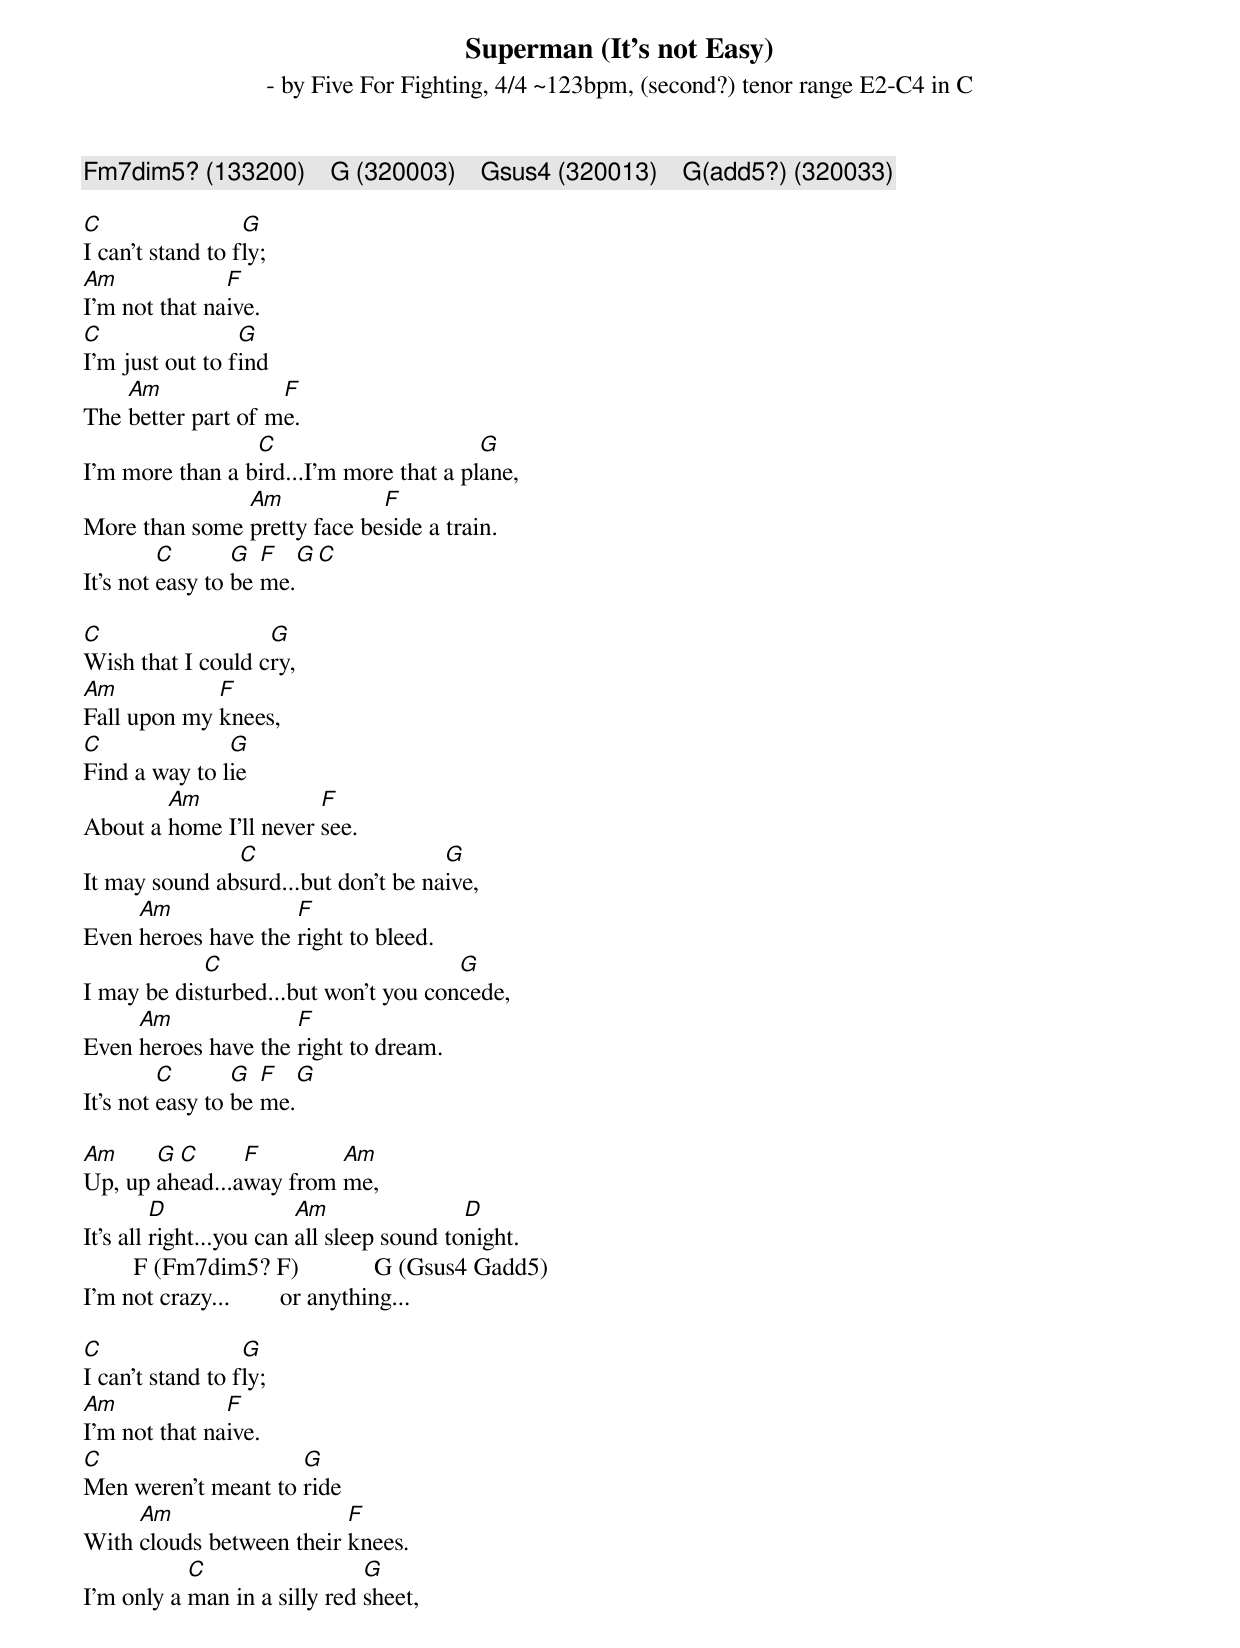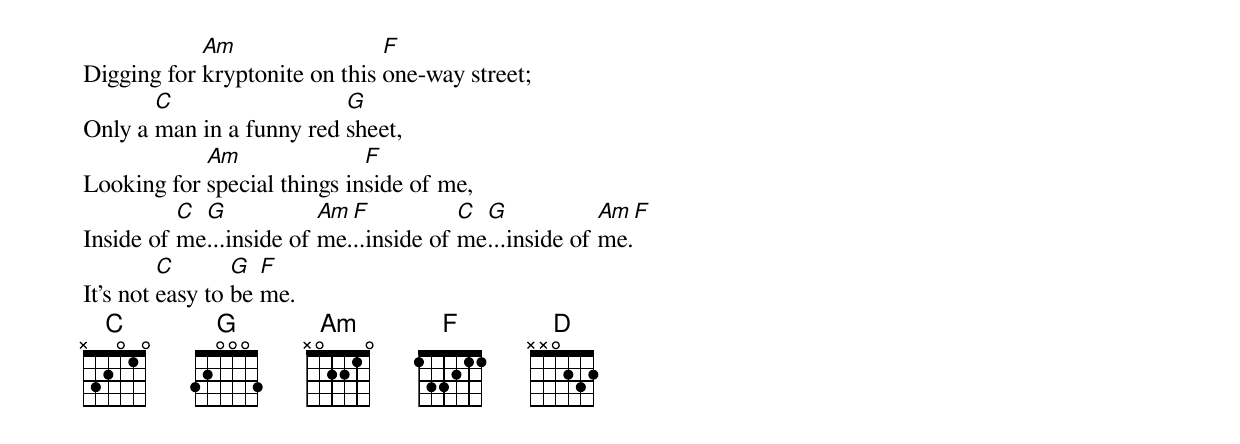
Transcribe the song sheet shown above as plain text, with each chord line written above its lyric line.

Superman (It's not Easy)
 - by Five For Fighting, 4/4 ~123bpm, (second?) tenor range E2-C4 in C

Fm7dim5? (133200)    G (320003)    Gsus4 (320013)    G(add5?) (320033)

C                 G
I can't stand to fly;
Am             F
I'm not that naive.
C                G
I'm just out to find
    Am              F
The better part of me.
                 C                       G
I'm more than a bird...I'm more that a plane,
               Am            F
More than some pretty face beside a train.
         C       G  F  G  C
It's not easy to be me.

C                  G
Wish that I could cry,
Am           F
Fall upon my knees,
C              G
Find a way to lie
        Am              F
About a home I'll never see.
               C                     G
It may sound absurd...but don't be naive,
     Am              F
Even heroes have the right to bleed.
            C                         G
I may be disturbed...but won't you concede,
     Am              F
Even heroes have the right to dream.
         C       G  F  G
It's not easy to be me.

Am     G C      F        Am
Up, up ahead...away from me,
         D               Am                D
It's all right...you can all sleep sound tonight.
        F (Fm7dim5? F)            G (Gsus4 Gadd5)
I'm not crazy...        or anything...

C                 G
I can't stand to fly;
Am             F
I'm not that naive.
C                    G
Men weren't meant to ride
     Am                   F
With clouds between their knees.
           C                  G
I'm only a man in a silly red sheet,
            Am                 F
Digging for kryptonite on this one-way street;
       C                  G
Only a man in a funny red sheet,
            Am               F
Looking for special things inside of me,
          C G            Am F           C G            Am F
Inside of me...inside of me...inside of me...inside of me.
         C       G  F
It's not easy to be me.
